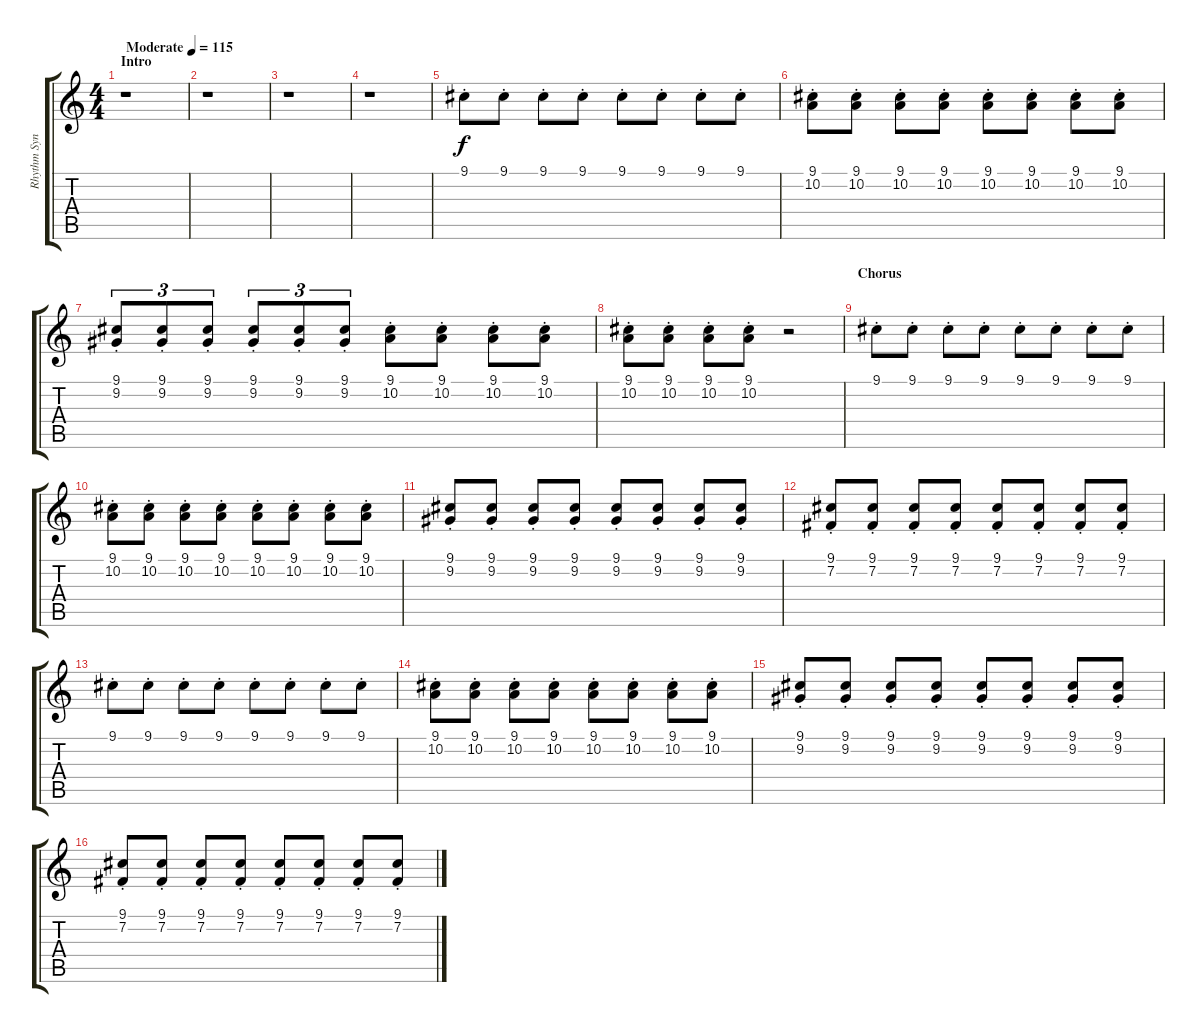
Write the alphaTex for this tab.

\track ("Rhythm Synth" "Rhythm Syn") {instrument pad3polysynth}
\staff {score tabs}
\tuning (E4 B3 G3 D3 A2 E2) {hide}
\ts (4 4)
\section ("" "Intro")
\tempo (115 "Moderate")
\clef g2
\ks c
r.1{dy f instrument pad3polysynth} |
r.1 |
r.1 |
r.1 |
9.1{st}.8 9.1{st}.8 9.1{st}.8 9.1{st}.8 9.1{st}.8 9.1{st}.8 9.1{st}.8 9.1{st}.8 |
(9.1{st} 10.2{st}).8 (9.1{st} 10.2{st}).8 (9.1{st} 10.2{st}).8 (9.1{st} 10.2{st}).8 (9.1{st} 10.2{st}).8 (9.1{st} 10.2{st}).8 (9.1{st} 10.2{st}).8 (9.1{st} 10.2{st}).8 |
(9.1{st} 9.2{st}).8{tu (3 2)} (9.1{st} 9.2{st}).8{tu (3 2)} (9.1{st} 9.2{st}).8{tu (3 2)} (9.1{st} 9.2{st}).8{tu (3 2)} (9.1{st} 9.2{st}).8{tu (3 2)} (9.1{st} 9.2{st}).8{tu (3 2)} (9.1{st} 10.2{st}).8 (9.1{st} 10.2{st}).8 (9.1{st} 10.2{st}).8 (9.1{st} 10.2{st}).8 |
(9.1{st} 10.2{st}).8 (9.1{st} 10.2{st}).8 (9.1{st} 10.2{st}).8 (9.1{st} 10.2{st}).8 r.2 |
\section ("" "Chorus")
9.1{st}.8 9.1{st}.8 9.1{st}.8 9.1{st}.8 9.1{st}.8 9.1{st}.8 9.1{st}.8 9.1{st}.8 |
(9.1{st} 10.2{st}).8 (9.1{st} 10.2{st}).8 (9.1{st} 10.2{st}).8 (9.1{st} 10.2{st}).8 (9.1{st} 10.2{st}).8 (9.1{st} 10.2{st}).8 (9.1{st} 10.2{st}).8 (9.1{st} 10.2{st}).8 |
(9.1{st} 9.2{st}).8 (9.1{st} 9.2{st}).8 (9.1{st} 9.2{st}).8 (9.1{st} 9.2{st}).8 (9.1{st} 9.2{st}).8 (9.1{st} 9.2{st}).8 (9.1{st} 9.2{st}).8 (9.1{st} 9.2{st}).8 |
(9.1{st} 7.2{st}).8 (9.1{st} 7.2{st}).8 (9.1{st} 7.2{st}).8 (9.1{st} 7.2{st}).8 (9.1{st} 7.2{st}).8 (9.1{st} 7.2{st}).8 (9.1{st} 7.2{st}).8 (9.1{st} 7.2{st}).8 |
9.1{st}.8 9.1{st}.8 9.1{st}.8 9.1{st}.8 9.1{st}.8 9.1{st}.8 9.1{st}.8 9.1{st}.8 |
(9.1{st} 10.2{st}).8 (9.1{st} 10.2{st}).8 (9.1{st} 10.2{st}).8 (9.1{st} 10.2{st}).8 (9.1{st} 10.2{st}).8 (9.1{st} 10.2{st}).8 (9.1{st} 10.2{st}).8 (9.1{st} 10.2{st}).8 |
(9.1{st} 9.2{st}).8 (9.1{st} 9.2{st}).8 (9.1{st} 9.2{st}).8 (9.1{st} 9.2{st}).8 (9.1{st} 9.2{st}).8 (9.1{st} 9.2{st}).8 (9.1{st} 9.2{st}).8 (9.1{st} 9.2{st}).8 |
(9.1{st} 7.2{st}).8 (9.1{st} 7.2{st}).8 (9.1{st} 7.2{st}).8 (9.1{st} 7.2{st}).8 (9.1{st} 7.2{st}).8 (9.1{st} 7.2{st}).8 (9.1{st} 7.2{st}).8 (9.1{st} 7.2{st}).8
